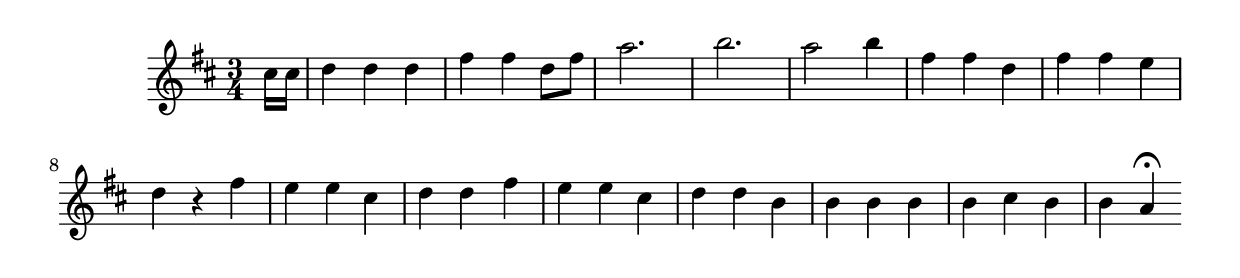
\version "2.19.49"
%{\header {
  title = "La Rana (Mexico)"
  composer = "anonymous"
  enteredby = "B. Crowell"
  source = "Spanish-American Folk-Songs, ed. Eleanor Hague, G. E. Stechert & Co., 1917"
}%}
\score{{\key d \major
\time 3/4
%{\tempo 4=130
%}\relative cis'' {
\partial 8
cis16 cis | d4 d d | fis fis d8 fis | a2. | b2. | a2 b4 |
fis4 fis d | fis4 fis e | d4 r fis | e4 e cis | d4 d fis |
e e cis | d d b | b b b | b cis b | b a \fermata 
%\time 2/4
%d4 d | d d | d4 d | d d | d4 d | d d\fermata | 
}

}}